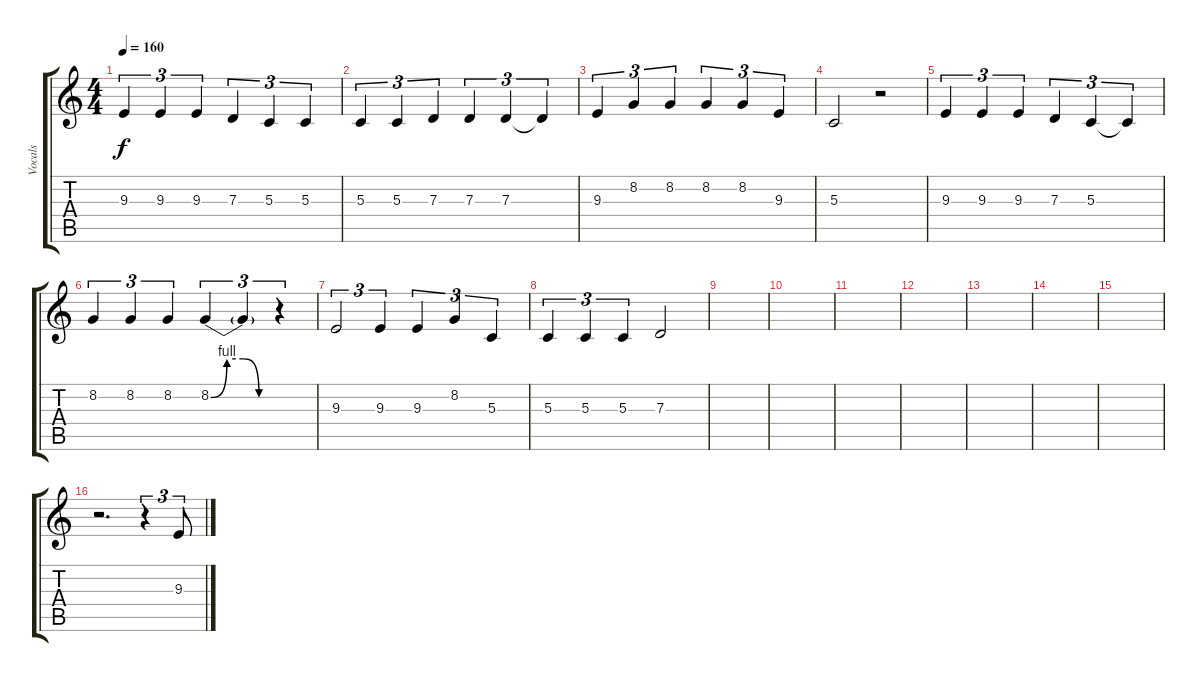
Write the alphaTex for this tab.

\track ("Vocals" "Vocals") {instrument lead6voice}
\staff {score tabs}
\tuning (E4 B3 G3 D3 A2 E2) {hide}
\ts (4 4)
\tempo 160
\clef g2
\ks c
9.3.4{tu (3 2) dy f} 9.3.4{tu (3 2)} 9.3.4{tu (3 2)} 7.3.4{tu (3 2)} 5.3.4{tu (3 2)} 5.3.4{tu (3 2)} |
5.3.4{tu (3 2)} 5.3.4{tu (3 2)} 7.3.4{tu (3 2)} 7.3.4{tu (3 2)} 7.3.4{tu (3 2)} 7.3{t}.4{tu (3 2)} |
9.3.4{tu (3 2)} 8.2.4{tu (3 2)} 8.2.4{tu (3 2)} 8.2.4{tu (3 2)} 8.2.4{tu (3 2)} 9.3.4{tu (3 2)} |
5.3.2 r.2 |
9.3.4{tu (3 2)} 9.3.4{tu (3 2)} 9.3.4{tu (3 2)} 7.3.4{tu (3 2)} 5.3.4{tu (3 2)} 5.3{t}.4{tu (3 2)} |
8.2.4{tu (3 2)} 8.2.4{tu (3 2)} 8.2.4{tu (3 2)} 8.2{be (custom 0 0 15 4 30 4 45 0 60 0)}.4{tu (3 2)} 8.2{t}.4{tu (3 2)} r.4{tu (3 2)} |
9.3.2{tu (3 2)} 9.3.4{tu (3 2)} 9.3.4{tu (3 2)} 8.2.4{tu (3 2)} 5.3.4{tu (3 2)} |
5.3.4{tu (3 2)} 5.3.4{tu (3 2)} 5.3.4{tu (3 2)} 7.3.2 |
|
|
|
|
|
|
|
r.2{d} r.4{tu (3 2)} 9.3.8{tu (3 2)}
